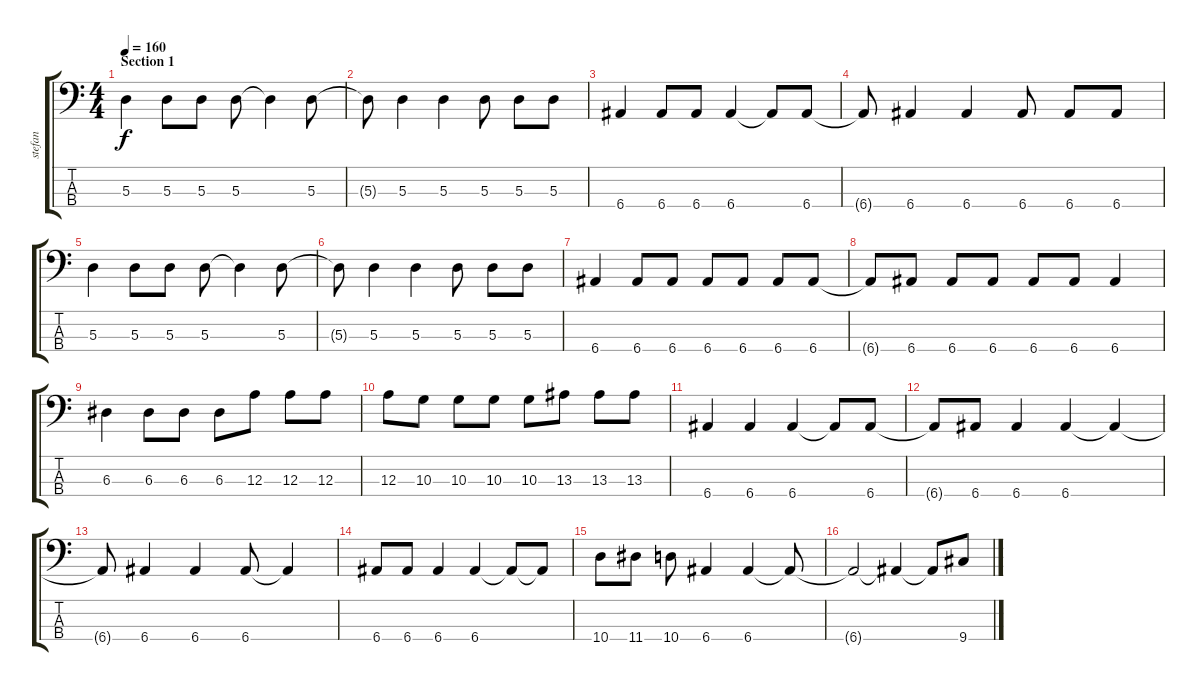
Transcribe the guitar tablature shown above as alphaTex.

\track ("stefan" "stefan") {instrument electricbassfinger}
\staff {score tabs}
\tuning (G2 D2 A1 E1) {hide}
\ts (4 4)
\section ("" "Section 1")
\tempo 160
\clef f4
\ks c
5.3.4{dy f} 5.3.8 5.3.8 5.3.8 5.3{t}.4 5.3.8 |
5.3{t}.8 5.3.4 5.3.4 5.3.8 5.3.8 5.3.8 |
6.4.4 6.4.8 6.4.8 6.4.4 6.4{t}.8 6.4.8 |
6.4{t}.8 6.4.4 6.4.4 6.4.8 6.4.8 6.4.8 |
5.3.4 5.3.8 5.3.8 5.3.8 5.3{t}.4 5.3.8 |
5.3{t}.8 5.3.4 5.3.4 5.3.8 5.3.8 5.3.8 |
6.4.4 6.4.8 6.4.8 6.4.8 6.4.8 6.4.8 6.4.8 |
6.4{t}.8 6.4.8 6.4.8 6.4.8 6.4.8 6.4.8 6.4.4 |
6.3.4 6.3.8 6.3.8 6.3.8 12.3.8 12.3.8 12.3.8 |
12.3.8 10.3.8 10.3.8 10.3.8 10.3.8 13.3.8 13.3.8 13.3.8 |
6.4.4 6.4.4 6.4.4 6.4{t}.8 6.4.8 |
6.4{t}.8 6.4.8 6.4.4 6.4.4 6.4{t}.4 |
6.4{t}.8 6.4.4 6.4.4 6.4.8 6.4{t}.4 |
6.4.8 6.4.8 6.4.4 6.4.4 6.4{t}.8 6.4{t}.8 |
10.4.8 11.4.8 10.4.8 6.4.4 6.4.4 6.4{t}.8 |
6.4{t}.2 6.4{t}.4 6.4{t}.8 9.4.8
